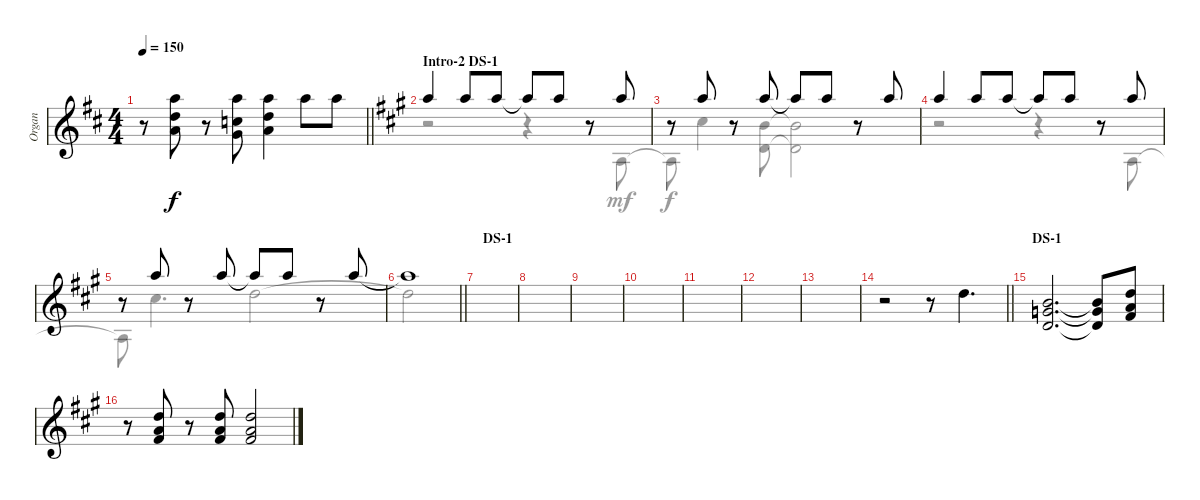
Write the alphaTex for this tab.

\track ("Organ" "Organ") {instrument drawbarorgan}
\staff {score}
\tuning (E4 B3 G3 D3 A2 E2 B1) {hide}
\voice
\ts (4 4)
\tempo 150
\clef g2
\barLineRight lightlight
\ks d
r.8{dy f} (5.1 15.2 26.3).8 r.8 (17.1 13.2 12.3).8 (5.1 15.2 26.3).4 17.1.8 17.1.8 |
\section ("" "Intro-2 DS-1")
\ks a
17.1.4 17.1.8 17.1.8 17.1{t}.8 17.1.8 r.8 17.1.8 |
r.8 17.1.8 r.8 17.1.8 17.1{t}.8 17.1.8 r.8 17.1.8 |
17.1.4 17.1.8 17.1.8 17.1{t}.8 17.1.8 r.8 17.1.8 |
r.8 17.1.8 r.8 17.1.8 17.1{t}.8 17.1.8 r.8 17.1.8 |
\barLineRight lightlight
17.1{t}.1 |
\section ("" " DS-1")
|
|
|
|
|
|
|
\barLineRight lightlight
r.2 r.8 10.1.4{d} |
\section ("" "DS-1")
(7.1 8.2 7.3).2{d} (7.1{t} 8.2{t} 7.3{t}).8 (2.1 10.2 19.3).8 |
r.8 (10.1 10.2 11.3).8 r.8 (2.1 10.2 19.3).8 (10.1 10.2 11.3).2
\voice
\clef g2
\ottava regular
\simile none
\barLineRight lightlight
\ks d
|
\ks a
r.2 r.4 r.8 2.3.8{dy mf} |
2.3{t}.8{dy f} 9.1.4 (7.1 3.2).8 (7.1{t} 3.2{t}).2 |
r.2 r.4 r.8 2.3.8 |
2.3{t}.8 9.1.4{d} 10.1.2 |
\barLineRight lightlight
10.1{t}.2 |
|
|
|
|
|
|
|
\barLineRight lightlight
|
|
